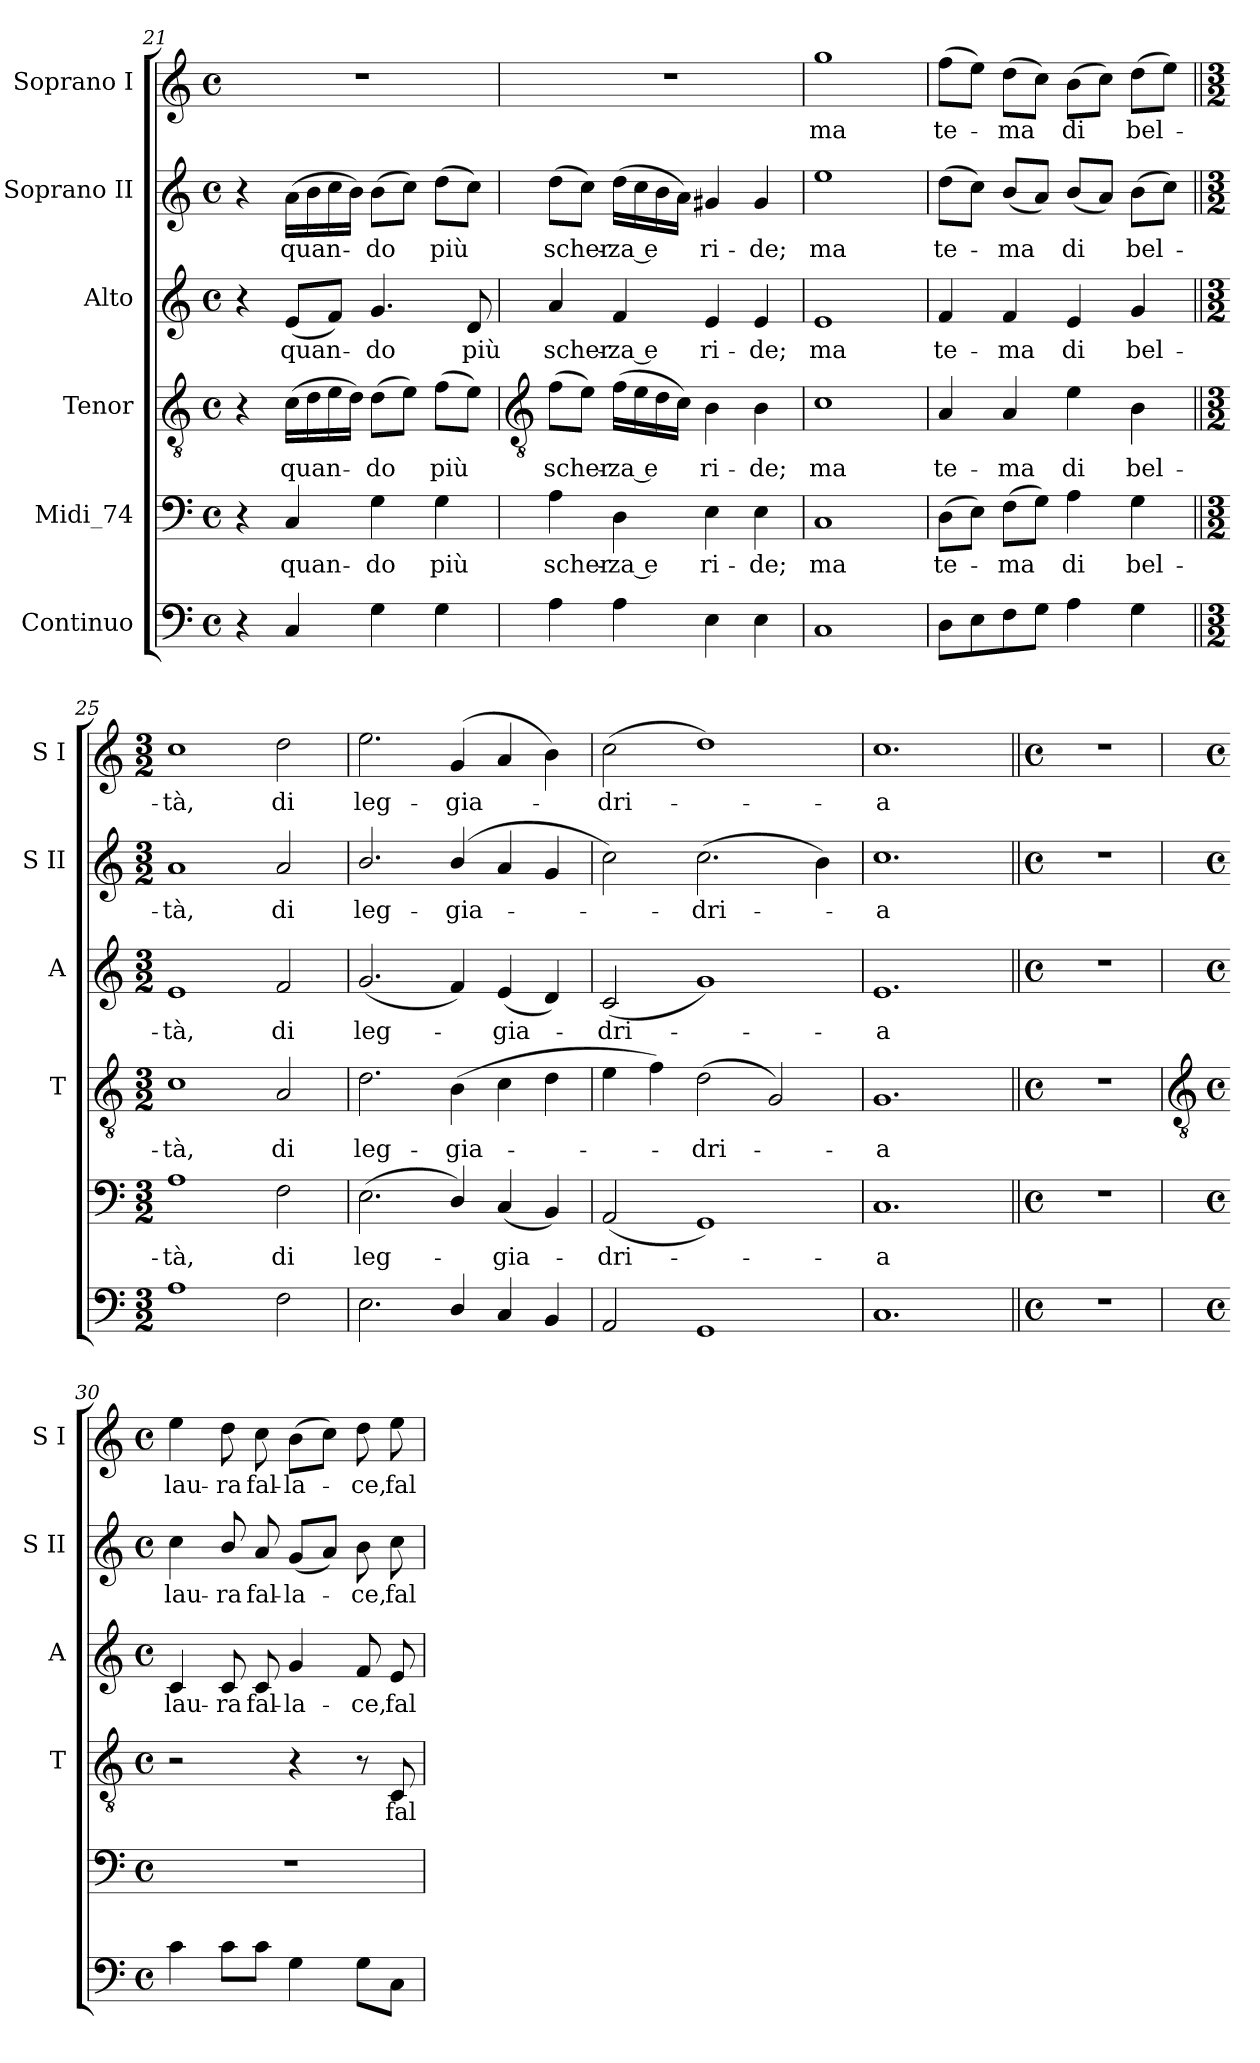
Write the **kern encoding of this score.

**kern	**kern	**text	**kern	**text	**kern	**text	**kern	**text	**kern	**text
*part6	*part5	*part5	*part4	*part4	*part3	*part3	*part2	*part2	*part1	*part1
*staff6	*staff5	*staff5	*staff4	*staff4	*staff3	*staff3	*staff2	*staff2	*staff1	*staff1
*I"Continuo	*I"Midi_74	*	*I"Tenor	*	*I"Alto	*	*I"Soprano II	*	*I"Soprano I	*
*	*	*	*I'T	*	*I'A	*	*I'S II	*	*I'S I	*
*clefF4	*clefF4	*	*clefGv2	*	*clefG2	*	*clefG2	*	*clefG2	*
*k[]	*k[]	*	*k[]	*	*k[]	*	*k[]	*	*k[]	*
*C:	*C:	*	*C:	*	*C:	*	*C:	*	*C:	*
*M4/4	*M4/4	*	*M4/4	*	*M4/4	*	*M4/4	*	*M4/4	*
*met(c)	*met(c)	*	*met(c)	*	*met(c)	*	*met(c)	*	*met(c)	*
=21	=21	=21	=21	=21	=21	=21	=21	=21	=21	=21
4r	4r	.	4r	.	4r	.	4r	.	1r	.
!	!	!LO:LY:b	!	!LO:LY:b	!	!LO:LY:b	!	!LO:LY:b	!	!
4C	4C	quan-	(>16cLL	quan-	(<8eL	quan-	(>16aLL	quan-	.	.
.	.	.	16d	.	.	.	16b	.	.	.
.	.	.	16e	.	8fJ)	.	16cc	.	.	.
.	.	.	16dJJ)	.	.	.	16bJJ)	.	.	.
!	!	!LO:LY:b	!	!LO:LY:b	!	!LO:LY:b	!	!LO:LY:b	!	!
4G	4G	-do	(>8dL	do	4.g	do	(>8bL	do	.	.
.	.	.	8eJ)	.	.	.	8ccJ)	.	.	.
!	!	!LO:LY:b	!	!LO:LY:b	!	!	!	!LO:LY:b	!	!
4G	4G	più	(>8fL	più	.	.	(>8ddL	più	.	.
!	!	!	!	!	!	!LO:LY:b	!	!	!	!
.	.	.	8eJ)	.	8d	più	8ccJ)	.	.	.
!!LO:LB:g=z
=22	=22	=22	=22	=22	=22	=22	=22	=22	=22	=22
*	*	*	*clefGv2	*	*	*	*	*	*	*
!	!	!LO:LY:b	!	!LO:LY:b	!	!LO:LY:b	!	!LO:LY:b	!	!
4A	4A	scher-	(>8fL	scher-	4a	scher-	(>8ddL	scher-	1r	.
.	.	.	8eJ)	.	.	.	8ccJ)	.	.	.
!	!	!LO:LY:b	!	!LO:LY:b	!	!LO:LY:b	!	!LO:LY:b	!	!
4A	4D	-za e	(>16fLL	za e	4f	-za e	(>16ddLL	za e	.	.
.	.	.	16e	.	.	.	16cc	.	.	.
.	.	.	16d	.	.	.	16b	.	.	.
.	.	.	16cJJ)	.	.	.	16aJJ)	.	.	.
!	!	!LO:LY:b	!	!LO:LY:b	!	!LO:LY:b	!	!LO:LY:b	!	!
4E	4E	ri-	4B	ri-	4e	ri-	4g#X	ri-	.	.
!	!	!LO:LY:b	!	!LO:LY:b	!	!LO:LY:b	!	!LO:LY:b	!	!
4E	4E	-de;	4B	-de;	4e	-de;	4g#	-de;	.	.
=23	=23	=23	=23	=23	=23	=23	=23	=23	=23	=23
!	!	!LO:LY:b	!	!LO:LY:b	!	!LO:LY:b	!	!LO:LY:b	!	!LO:LY:b
1C	1C	ma	1c	ma	1e	ma	1ee	ma	1gg	ma
=24	=24	=24	=24	=24	=24	=24	=24	=24	=24	=24
!	!	!LO:LY:b	!	!LO:LY:b	!	!LO:LY:b	!	!LO:LY:b	!	!LO:LY:b
8DL	(>8DL	te-	4A	te-	4f	te-	(>8ddL	te-	(>8ffL	te-
8E	8EJ)	.	.	.	.	.	8ccJ)	.	8eeJ)	.
!	!	!LO:LY:b	!	!LO:LY:b	!	!LO:LY:b	!	!LO:LY:b	!	!LO:LY:b
8F	(>8FL	-ma	4A	-ma	4f	-ma	(<8bL	ma	(>8ddL	ma
8GJ	8GJ)	.	.	.	.	.	8aJ)	.	8ccJ)	.
!	!	!LO:LY:b	!	!LO:LY:b	!	!LO:LY:b	!	!LO:LY:b	!	!LO:LY:b
4A	4A	di	4e	di	4e	di	(<8bL	di	(>8bL	di
.	.	.	.	.	.	.	8aJ)	.	8ccJ)	.
!	!	!LO:LY:b	!	!LO:LY:b	!	!LO:LY:b	!	!LO:LY:b	!	!LO:LY:b
4G	4G	bel-	4B	bel-	4g	bel-	(>8bL	bel-	(>8ddL	bel-
.	.	.	.	.	.	.	8ccJ)	.	8eeJ)	.
=25||	=25||	=25||	=25||	=25||	=25||	=25||	=25||	=25||	=25||	=25||
*M3/2	*M3/2	*	*M3/2	*	*M3/2	*	*M3/2	*	*M3/2	*
!	!	!LO:LY:b	!	!LO:LY:b	!	!LO:LY:b	!	!LO:LY:b	!	!LO:LY:b
1A	1A	-tà,	1c	-tà,	1e	-tà,	1a	tà,	1cc	tà,
!	!	!LO:LY:b	!	!LO:LY:b	!	!LO:LY:b	!	!LO:LY:b	!	!LO:LY:b
2F	2F	di	2A	di	2f	di	2a	di	2dd	di
=26	=26	=26	=26	=26	=26	=26	=26	=26	=26	=26
!	!	!LO:LY:b	!	!LO:LY:b	!	!LO:LY:b	!	!LO:LY:b	!	!LO:LY:b
2.E	(<2.E	leg-	2.d	leg-	(<2.g	leg-	2.b/	leg-	2.ee	leg-
!	!	!	!	!LO:LY:b	!	!	!	!LO:LY:b	!	!LO:LY:b
4D/	4D/)	.	(>4B	-gia-	4f)	.	(<4b/	-gia-	(<4g	-gia-
!	!	!LO:LY:b	!	!	!	!LO:LY:b	!	!	!	!
4C	(<4C	gia-	4c	.	(<4e	gia-	4a	.	4a	.
4BB	4BB)	.	4d	.	4d)	.	4g	.	4b)	.
=27	=27	=27	=27	=27	=27	=27	=27	=27	=27	=27
!	!	!LO:LY:b	!	!	!	!LO:LY:b	!	!	!	!LO:LY:b
2AA	(<2AA	dri-	4e	.	(<2c	dri-	2cc)	.	(>2cc	dri-
.	.	.	4f)	.	.	.	.	.	.	.
!	!	!	!	!LO:LY:b	!	!	!	!LO:LY:b	!	!
1GG	1GG)	.	(2d	dri-	1g)	.	(>2.cc	dri-	1dd)	.
.	.	.	2G)	.	.	.	.	.	.	.
.	.	.	.	.	.	.	4b)	.	.	.
=28	=28	=28	=28	=28	=28	=28	=28	=28	=28	=28
!	!	!LO:LY:b	!	!LO:LY:b	!	!LO:LY:b	!	!LO:LY:b	!	!LO:LY:b
1.C	1.C	a	1.G	a	1.e	a	1.cc	a	1.cc	a
=29||	=29||	=29||	=29||	=29||	=29||	=29||	=29||	=29||	=29||	=29||
*M4/4	*M4/4	*	*M4/4	*	*M4/4	*	*M4/4	*	*M4/4	*
*met(c)	*met(c)	*	*met(c)	*	*met(c)	*	*met(c)	*	*met(c)	*
1r	1r	.	1r	.	1r	.	1r	.	1r	.
!!LO:LB:g=z
=30	=30	=30	=30	=30	=30	=30	=30	=30	=30	=30
*	*	*	*clefGv2	*	*	*	*	*	*	*
*M4/4	*M4/4	*	*M4/4	*	*M4/4	*	*M4/4	*	*M4/4	*
*met(c)	*met(c)	*	*met(c)	*	*met(c)	*	*met(c)	*	*met(c)	*
!	!	!	!	!	!	!LO:LY:b	!	!LO:LY:b	!	!LO:LY:b
4c	1r	.	2r	.	4c	lau-	4cc	lau-	4ee	lau-
!	!	!	!	!	!	!LO:LY:b	!	!LO:LY:b	!	!LO:LY:b
8cL	.	.	.	.	8c	-ra	8b/	-ra	8dd	-ra
!	!	!	!	!	!	!LO:LY:b	!	!LO:LY:b	!	!LO:LY:b
8cJ	.	.	.	.	8c	fal-	8a	fal-	8cc	fal-
!	!	!	!	!	!	!LO:LY:b	!	!LO:LY:b	!	!LO:LY:b
4G	.	.	4r	.	4g	-la-	(<8gL	-la-	(>8bL	-la-
.	.	.	.	.	.	.	8aJ)	.	8ccJ)	.
!	!	!	!	!	!	!LO:LY:b	!	!LO:LY:b	!	!LO:LY:b
8GL	.	.	8r	.	8f	-ce,	8b	ce,	8dd	ce,
!	!	!	!	!LO:LY:b	!	!LO:LY:b	!	!LO:LY:b	!	!LO:LY:b
8CJ	.	.	8C	fal-	8e	fal-	8cc	fal-	8ee	fal-
=	=	=	=	=	=	=	=	=	=	=
*-	*-	*-	*-	*-	*-	*-	*-	*-	*-	*-
